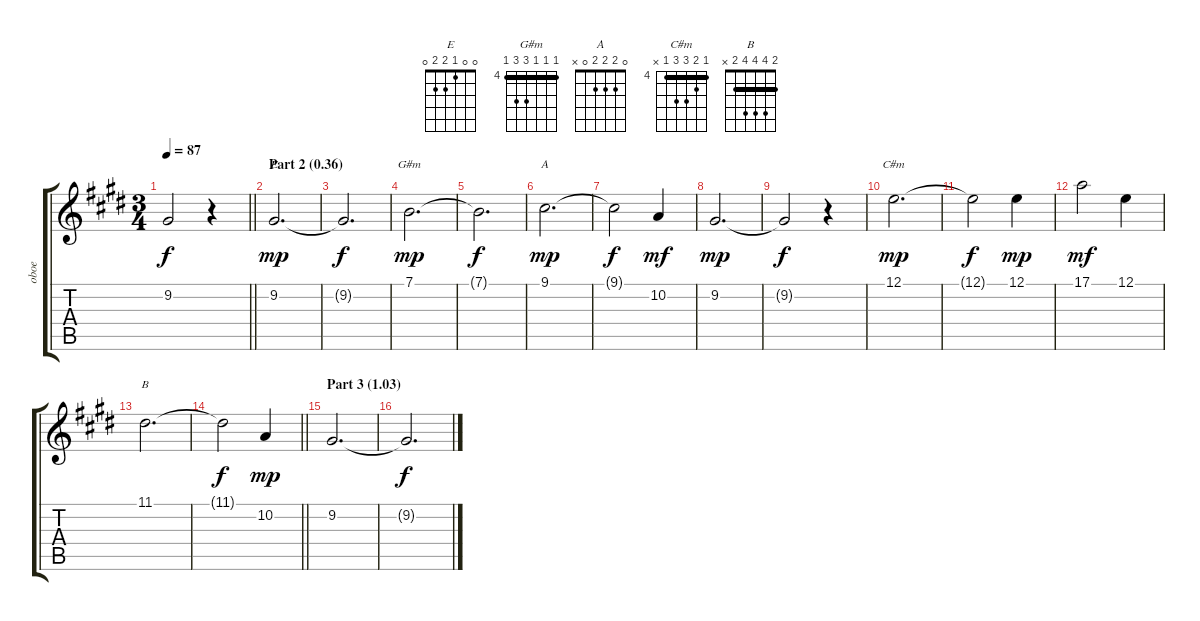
\track ("oboe" "oboe") {instrument oboe}
\staff {score tabs}
\tuning (E4 B3 G3 D3 A2 E2) {hide}
\chord ("E" 0 0 1 2 2 0)
\chord ("G#m" 4 4 4 6 6 4) {firstfret 4 barre 4}
\chord ("A" 0 2 2 2 0 x)
\chord ("C#m" 4 5 6 6 4 x) {firstfret 4 barre 4}
\chord ("B" 2 4 4 4 2 x) {barre 2}
\ts (3 4)
\tempo 87
\clef g2
\barLineRight lightlight
\ks e
9.2{t}.2{dy f} r.4 |
\section ("" "Part 2 (0.36)")
9.2.2{d ch "E" dy mp} |
9.2{t}.2{d dy f} |
7.1.2{d ch "G#m" dy mp} |
7.1{t}.2{d dy f} |
9.1.2{d ch "A" dy mp} |
9.1{t}.2{dy f} 10.2.4{dy mf} |
9.2.2{d dy mp} |
9.2{t}.2{dy f} r.4 |
12.1.2{d ch "C#m" dy mp} |
12.1{t}.2{dy f} 12.1.4{dy mp} |
17.1.2{dy mf} 12.1.4 |
11.1.2{d ch "B"} |
\barLineRight lightlight
11.1{t}.2{dy f} 10.2.4{dy mp} |
\section ("" "Part 3 (1.03)")
9.2.2{d} |
9.2{t}.2{d dy f}
